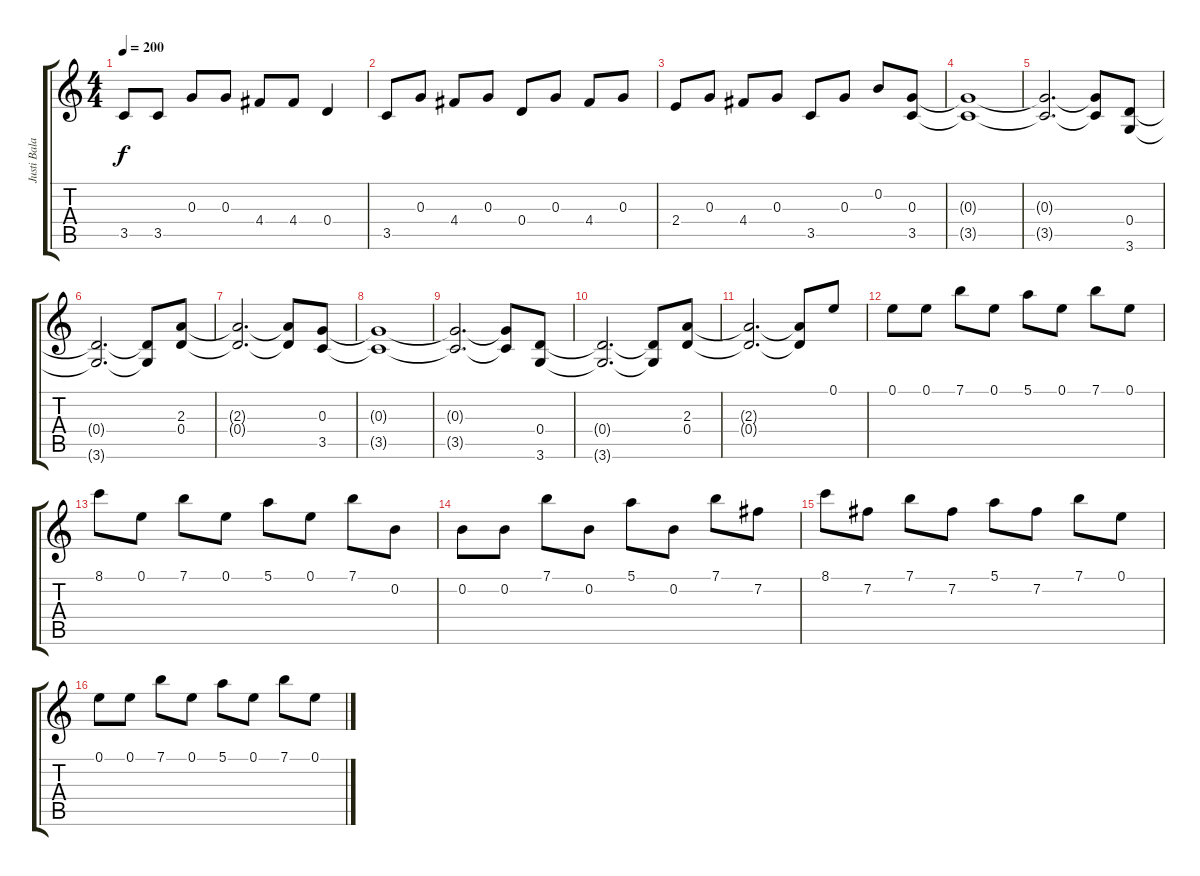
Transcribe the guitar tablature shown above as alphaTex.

\track ("Justi Bala" "Justi Bala") {instrument overdrivenguitar}
\staff {score tabs}
\tuning (E4 B3 G3 D3 A2 E2) {hide}
\ts (4 4)
\tempo 200
\clef g2
\ks c
3.5{t}.8{dy f} 3.5.8 0.3.8 0.3.8 4.4.8 4.4.8 0.4.4 |
3.5.8 0.3.8 4.4.8 0.3.8 0.4.8 0.3.8 4.4.8 0.3.8 |
2.4.8 0.3.8 4.4.8 0.3.8 3.5.8 0.3.8 0.2.8 (0.3 3.5).8 |
(0.3{t} 3.5{t}).1 |
(0.3{t} 3.5{t}).2{d} (0.3{t} 3.5{t}).8 (0.4 3.6).8 |
(0.4{t} 3.6{t}).2{d} (0.4{t} 3.6{t}).8 (2.3 0.4).8 |
(2.3{t} 0.4{t}).2{d} (2.3{t} 0.4{t}).8 (0.3 3.5).8 |
(0.3{t} 3.5{t}).1 |
(0.3{t} 3.5{t}).2{d} (0.3{t} 3.5{t}).8 (0.4 3.6).8 |
(0.4{t} 3.6{t}).2{d} (0.4{t} 3.6{t}).8 (2.3 0.4).8 |
(2.3{t} 0.4{t}).2{d} (2.3{t} 0.4{t}).8 0.1.8 |
0.1.8 0.1.8 7.1.8 0.1.8 5.1.8 0.1.8 7.1.8 0.1.8 |
8.1.8 0.1.8 7.1.8 0.1.8 5.1.8 0.1.8 7.1.8 0.2.8 |
0.2.8 0.2.8 7.1.8 0.2.8 5.1.8 0.2.8 7.1.8 7.2.8 |
8.1.8 7.2.8 7.1.8 7.2.8 5.1.8 7.2.8 7.1.8 0.1.8 |
0.1.8 0.1.8 7.1.8 0.1.8 5.1.8 0.1.8 7.1.8 0.1.8
